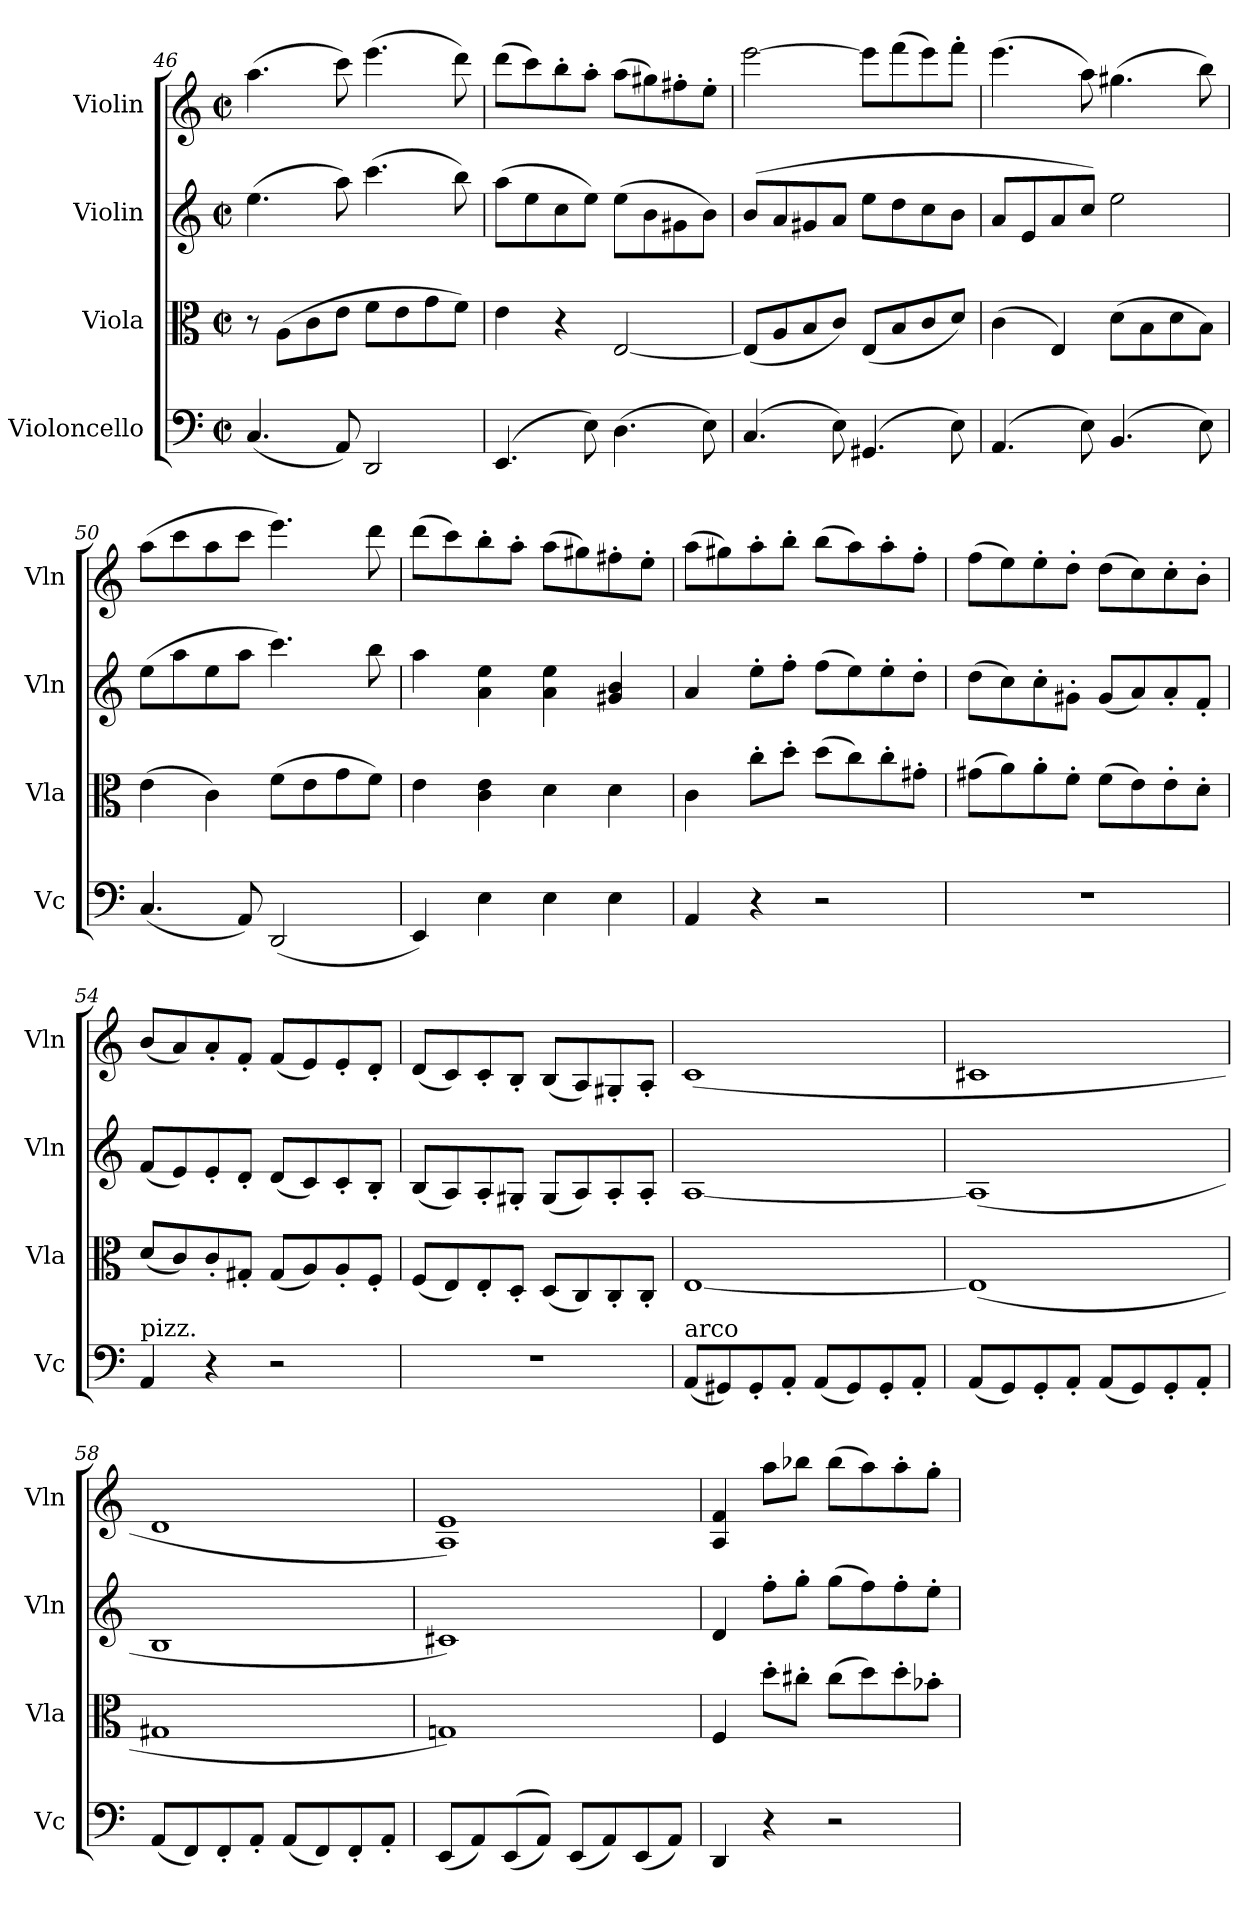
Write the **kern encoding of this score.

**kern	**kern	**kern	**kern
*part4	*part3	*part2	*part1
*staff4	*staff3	*staff2	*staff1
*I"Violoncello	*I"Viola	*I"Violin	*I"Violin
*I'Vc	*I'Vla	*I'Vln	*I'Vln
*clefF4	*clefC3	*clefG2	*clefG2
*k[]	*k[]	*k[]	*k[]
*M2/2	*M2/2	*M2/2	*M2/2
*met(c|)	*met(c|)	*met(c|)	*met(c|)
=46	=46	=46	=46
(4.C/	8r	(4.ee\	(4.aa\
.	(8A\L	.	.
.	8c\	.	.
8AA/)	8e\J	8aa\)	8ccc\)
2DD/	8f\L	(4.ccc\	(4.eee\
.	8e\	.	.
.	8g\	.	.
.	8f\J)	8bb\)	8ddd\)
=47	=47	=47	=47
(4.EE/	4e\	(8aa\L	(8ddd\L
.	.	8ee\	8ccc\)
.	4r	8cc\	8bb'\
8E\)	.	8ee\J)	8aa'\J
(4.D\	[2E/	(8ee\L	(8aa\L
.	.	8b\	8gg#X\)
.	.	8g#X\	8ff#X'\
8E\)	.	8b\J)	8ee'\J
!!LO:LB:g=z
=48	=48	=48	=48
(4.C/	(8E/L]	(8b/L	[2eee\
.	8A/	8a/	.
.	8B/	8g#X/	.
8E\)	8c/J)	8a/J	.
(4.GG#X/	(8E/L	8ee\L	8eee\L]
.	8B/	8dd\	(8fff\
.	8c/	8cc\	8eee\)
8E\)	8d/J)	8b\J	8fff'\J
=49	=49	=49	=49
(4.AA/	(4c\	8a/L	(4.eee\
.	.	8e/	.
.	4E/)	8a/	.
8E\)	.	8cc/J)	8aa\)
(4.BB/	(8d\L	2ee\	(4.gg#X\
.	8B\	.	.
.	8d\	.	.
8E\)	8B\J)	.	8bb\)
=50	=50	=50	=50
(4.C/	(4e\	(8ee\L	(8aa\L
.	.	8aa\	8ccc\
.	4c\)	8ee\	8aa\
8AA/)	.	8aa\J	8ccc\J
(2DD/	(8f\L	4.ccc\)	4.eee\)
.	8e\	.	.
.	8g\	.	.
.	8f\J)	8bb\	8ddd\
=51	=51	=51	=51
4EE/)	4e\	4aa\	(8ddd\L
.	.	.	8ccc\)
4E\	4c\ 4e\	4a\ 4ee\	8bb'\
.	.	.	8aa'\J
4E\	4d\	4a\ 4ee\	(8aa\L
.	.	.	8gg#X\)
4E\	4d\	4g#X/ 4b/	8ff#X'\
.	.	.	8ee'\J
=52	=52	=52	=52
4AA/	4c\	4a/	(8aa\L
.	.	.	8gg#X\)
4r	8cc'\L	8ee'\L	8aa'\
.	8dd'\J	8ff'\J	8bb'\J
2r	(8dd\L	(8ff\L	(8bb\L
.	8cc\)	8ee\)	8aa\)
.	8cc'\	8ee'\	8aa'\
.	8g#X'\J	8dd'\J	8ff'\J
=53	=53	=53	=53
1r	(8g#X\L	(8dd\L	(8ff\L
.	8a\)	8cc\)	8ee\)
.	8a'\	8cc'\	8ee'\
.	8f'\J	8g#X'\J	8dd'\J
.	(8f\L	(8g#/L	(8dd\L
.	8e\)	8a/)	8cc\)
.	8e'\	8a'/	8cc'\
.	8d'\J	8f'/J	8b'\J
!!LO:LB:g=z
=54	=54	=54	=54
!LO:TX:a:t=pizz.	!	!	!
4AA/	(8d/L	(8f/L	(8b/L
.	8c/)	8e/)	8a/)
4r	8c'/	8e'/	8a'/
.	8G#X'/J	8d'/J	8f'/J
2r	(8G#/L	(8d/L	(8f/L
.	8A/)	8c/)	8e/)
.	8A'/	8c'/	8e'/
.	8F'/J	8B'/J	8d'/J
=55	=55	=55	=55
1r	(8F/L	(8B/L	(8d/L
.	8E/)	8A/)	8c/)
.	8E'/	8A'/	8c'/
.	8D'/J	8G#X'/J	8B'/J
.	(8D/L	(8G#/L	(8B/L
.	8C/)	8A/)	8A/)
.	8C'/	8A'/	8G#X'/
.	8C'/J	8A'/J	8A'/J
=56	=56	=56	=56
!LO:TX:a:t=arco	!	!	!
(8AA/L	[1E	[1A	(1c
8GG#X/)	.	.	.
8GG#'/	.	.	.
8AA'/J	.	.	.
(8AA/L	.	.	.
8GG#/)	.	.	.
8GG#'/	.	.	.
8AA'/J	.	.	.
=57	=57	=57	=57
(8AA/L	(1E]	(1A]	1c#X
8GG/)	.	.	.
8GG'/	.	.	.
8AA'/J	.	.	.
(8AA/L	.	.	.
8GG/)	.	.	.
8GG'/	.	.	.
8AA'/J	.	.	.
=58	=58	=58	=58
(8AA/L	1G#X	1B	1d
8FF/)	.	.	.
8FF'/	.	.	.
8AA'/J	.	.	.
(8AA/L	.	.	.
8FF/)	.	.	.
8FF'/	.	.	.
8AA'/J	.	.	.
=59	=59	=59	=59
(8EE/L	1Gn)	1c#X)	1A 1e)
8AA/)	.	.	.
((8EE/	.	.	.
8AA/J))	.	.	.
(8EE/L	.	.	.
8AA/)	.	.	.
(8EE/	.	.	.
8AA/J)	.	.	.
=60	=60	=60	=60
4DD/	4F/	4d/	4A/ 4f/
4r	8dd'\L	8ff'\L	8aa\L
.	8cc#X'\J	8gg'\J	8bb-X\J
2r	(8cc#\L	(8gg\L	(8bb-\L
.	8dd\)	8ff\)	8aa\)
.	8dd'\	8ff'\	8aa'\
.	8b-X'\J	8ee'\J	8gg'\J
=	=	=	=
*-	*-	*-	*-
